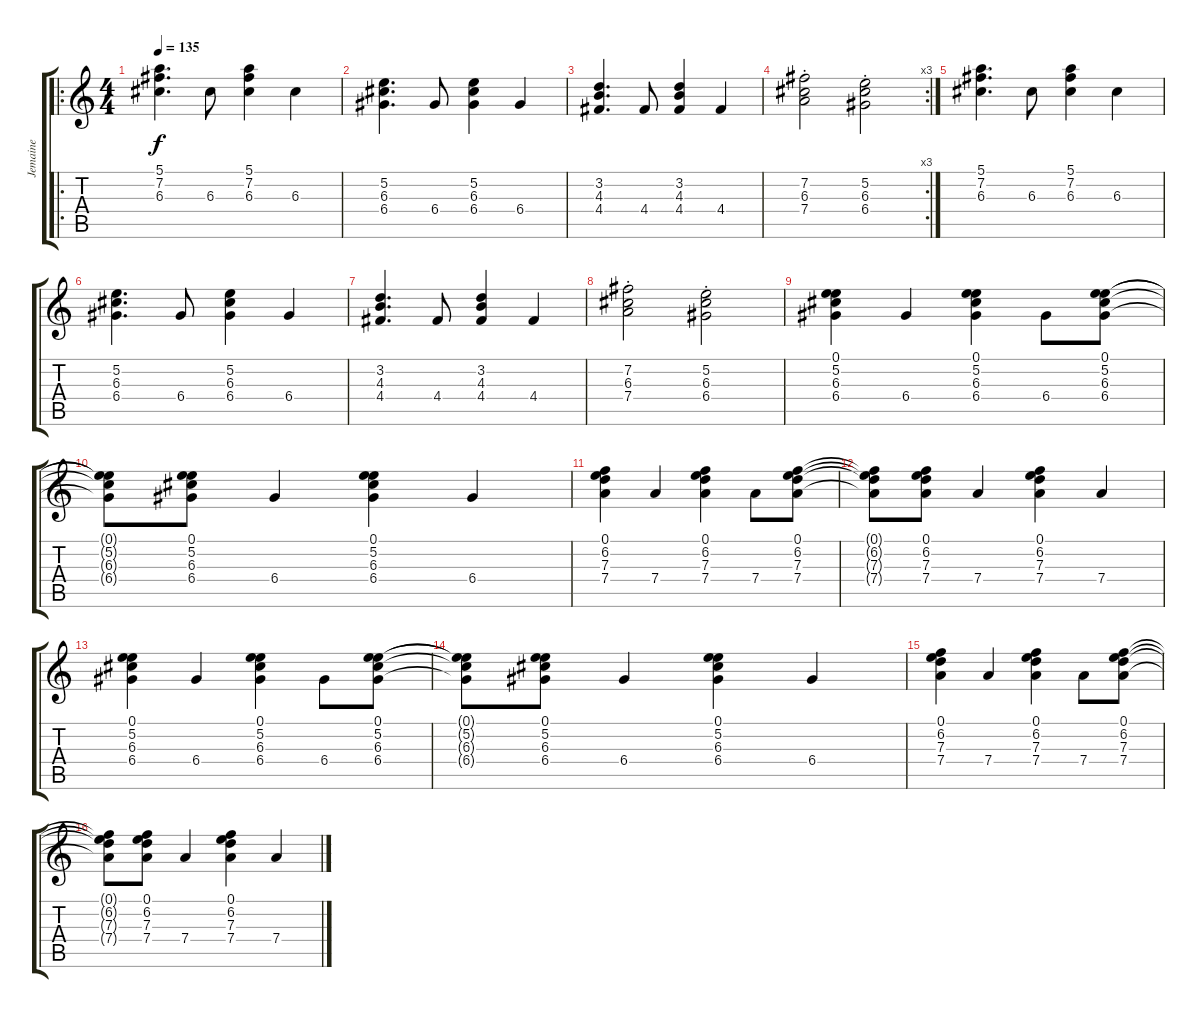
\track ("Jemaine" "Jemaine") {instrument acousticguitarnylon}
\staff {score tabs}
\tuning (E4 B3 G3 D3 A2 E2) {hide}
\ro
\ts (4 4)
\tempo 135
\clef g2
\ks c
(5.1 7.2 6.3).4{d dy f} 6.3.8 (5.1 7.2 6.3).4 6.3.4 |
(5.2 6.3 6.4).4{d} 6.4.8 (5.2 6.3 6.4).4 6.4.4 |
(3.2 4.3 4.4).4{d} 4.4.8 (3.2 4.3 4.4).4 4.4.4 |
\rc 3
(7.2{st} 6.3{st} 7.4{st}).2 (5.2{st} 6.3{st} 6.4{st}).2 |
(5.1 7.2 6.3).4{d} 6.3.8 (5.1 7.2 6.3).4 6.3.4 |
(5.2 6.3 6.4).4{d} 6.4.8 (5.2 6.3 6.4).4 6.4.4 |
(3.2 4.3 4.4).4{d} 4.4.8 (3.2 4.3 4.4).4 4.4.4 |
(7.2{st} 6.3{st} 7.4{st}).2 (5.2{st} 6.3{st} 6.4{st}).2 |
(0.1 5.2 6.3 6.4).4 6.4.4 (0.1 5.2 6.3 6.4).4 6.4.8 (0.1 5.2 6.3 6.4).8 |
(0.1{t} 5.2{t} 6.3{t} 6.4{t}).8 (0.1 5.2 6.3 6.4).8 6.4.4 (0.1 5.2 6.3 6.4).4 6.4.4 |
(0.1 6.2 7.3 7.4).4 7.4.4 (0.1 6.2 7.3 7.4).4 7.4.8 (0.1 6.2 7.3 7.4).8 |
(0.1{t} 6.2{t} 7.3{t} 7.4{t}).8 (0.1 6.2 7.3 7.4).8 7.4.4 (0.1 6.2 7.3 7.4).4 7.4.4 |
(0.1 5.2 6.3 6.4).4 6.4.4 (0.1 5.2 6.3 6.4).4 6.4.8 (0.1 5.2 6.3 6.4).8 |
(0.1{t} 5.2{t} 6.3{t} 6.4{t}).8 (0.1 5.2 6.3 6.4).8 6.4.4 (0.1 5.2 6.3 6.4).4 6.4.4 |
(0.1 6.2 7.3 7.4).4 7.4.4 (0.1 6.2 7.3 7.4).4 7.4.8 (0.1 6.2 7.3 7.4).8 |
(0.1{t} 6.2{t} 7.3{t} 7.4{t}).8 (0.1 6.2 7.3 7.4).8 7.4.4 (0.1 6.2 7.3 7.4).4 7.4.4
